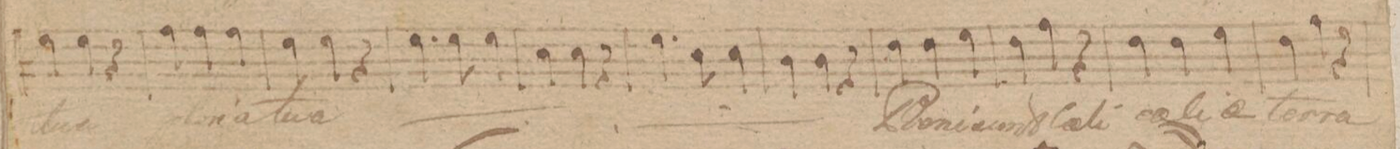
**kern	**text
*I"Tenore	*
*clefC4	*
*k[f#c#]	*
*M3/4	*
4d\	tu-
4d\	-a
4r	.
=31	=31
4e\	glo-
4e\	-ri-
4e\	-a
=32	=32
4d\	tu-
4d\	-a
4r	.
=33	=33
*	*ij
4.d\	glo-
8d\	-ri-
4d\	-a
=34	=34
4B\	tu-
4B\	-a
4r	.
=35	=35
4.d\	glo-
8B\	-ri-
4B\	-a
=36	=36
4A\	tu-
4A\	-a
*	*Xij
4r	.
=37	=37
4c#\	Ple-
4c#\	-ni
4d\	sunt
=38	=38
4c#\	Coe-
4e\	-li
4r	.
=39	=39
4c#\	coe-
4c#\	-li
4d\	et
=40	=40
4c#\	ter-
4e\	-ra
4r	.
=41	=41
*-	*-
